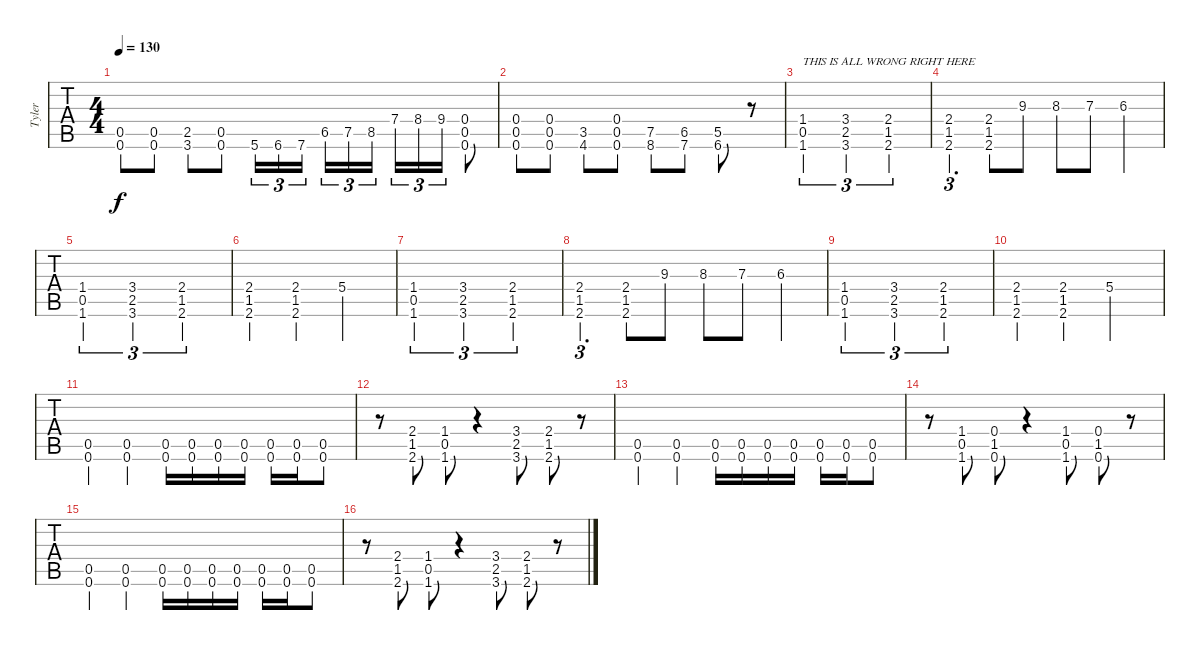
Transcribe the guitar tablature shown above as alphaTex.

\track ("Tyler" "Tyler") {instrument distortionguitar}
\staff {tabs}
\tuning (D4 A3 F3 C3 G2 C2) {hide}
\ts (4 4)
\tempo 130
\clef g2
\ks c
(0.5 0.6).8{dy f} (0.5 0.6).8 (2.5 3.6).8 (0.5 0.6).8 5.6.16{tu (3 2)} 6.6.16{tu (3 2)} 7.6.16{tu (3 2) beam splitsecondary} 6.5.16{tu (3 2)} 7.5.16{tu (3 2)} 8.5.16{tu (3 2)} 7.4.16{tu (3 2)} 8.4.16{tu (3 2)} 9.4.16{tu (3 2)} (0.4 0.5 0.6).8 |
(0.4 0.5 0.6).8 (0.4 0.5 0.6).8 (3.5 4.6).8 (0.4 0.5 0.6).8 (7.5 8.6).8 (6.5 7.6).8 (5.5 6.6).8 r.8 |
(1.4 0.5 1.6).2{tu (3 2) txt "THIS IS ALL WRONG RIGHT HERE"} (3.4 2.5 3.6).2{tu (3 2)} (2.4 1.5 2.6).2{tu (3 2)} |
(2.4 1.5 2.6).4{d tu (3 2)} (2.4 1.5 2.6).8 9.3.8 8.3.8 7.3.8 6.3.4 |
(1.4 0.5 1.6).2{tu (3 2)} (3.4 2.5 3.6).2{tu (3 2)} (2.4 1.5 2.6).2{tu (3 2)} |
(2.4 1.5 2.6).4 (2.4 1.5 2.6).4 5.4.2 |
(1.4 0.5 1.6).2{tu (3 2)} (3.4 2.5 3.6).2{tu (3 2)} (2.4 1.5 2.6).2{tu (3 2)} |
(2.4 1.5 2.6).4{d tu (3 2)} (2.4 1.5 2.6).8 9.3.8 8.3.8 7.3.8 6.3.4 |
(1.4 0.5 1.6).2{tu (3 2)} (3.4 2.5 3.6).2{tu (3 2)} (2.4 1.5 2.6).2{tu (3 2)} |
(2.4 1.5 2.6).4 (2.4 1.5 2.6).4 5.4.2 |
(0.5 0.6).4 (0.5 0.6).4 (0.5 0.6).16 (0.5 0.6).16 (0.5 0.6).16 (0.5 0.6).16 (0.5 0.6).16 (0.5 0.6).16 (0.5 0.6).8 |
r.8 (2.4 1.5 2.6).8 (1.4 0.5 1.6).8 r.4 (3.4 2.5 3.6).8 (2.4 1.5 2.6).8 r.8 |
(0.5 0.6).4 (0.5 0.6).4 (0.5 0.6).16 (0.5 0.6).16 (0.5 0.6).16 (0.5 0.6).16 (0.5 0.6).16 (0.5 0.6).16 (0.5 0.6).8 |
r.8 (1.4 0.5 1.6).8 (0.4 1.5 0.6).8 r.4 (1.4 0.5 1.6).8 (0.4 1.5 0.6).8 r.8 |
(0.5 0.6).4 (0.5 0.6).4 (0.5 0.6).16 (0.5 0.6).16 (0.5 0.6).16 (0.5 0.6).16 (0.5 0.6).16 (0.5 0.6).16 (0.5 0.6).8 |
r.8 (2.4 1.5 2.6).8 (1.4 0.5 1.6).8 r.4 (3.4 2.5 3.6).8 (2.4 1.5 2.6).8 r.8
